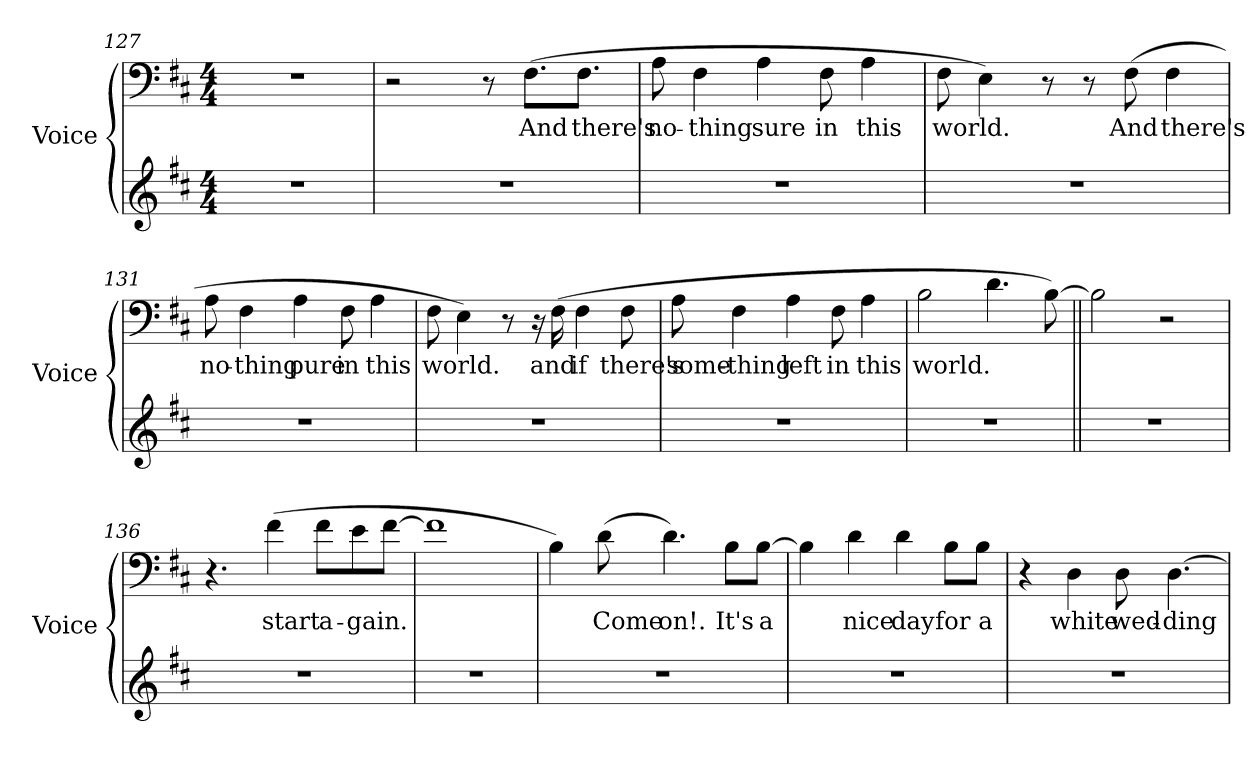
**kern	**kern	**text
*part2	*part1	*part1
*staff2	*staff1	*staff1
*I"Voice	*I"Voice	*
*I'Voice	*I'Voice	*
*clefG2	*clefF4	*
*k[f#c#]	*k[f#c#]	*
*b:	*b:	*
*M4/4	*M4/4	*
=127	=127	=127
1r	1r	.
=128	=128	=128
1r	2r	.
.	8r	.
!	!	!LO:LY:b:color=#000000
.	(8.F#i\L	And
!	!	!LO:LY:b:color=#000000
.	8.F#i\J	there's
!!LO:LB:g=z
=129	=129	=129
!	!	!LO:LY:b:color=#000000
1r	8Ai\	no-
!	!	!LO:LY:b:color=#000000
.	4F#i\	-thing
!	!	!LO:LY:b:color=#000000
.	4Ai\	sure
!	!	!LO:LY:b:color=#000000
.	8F#i\	in
!	!	!LO:LY:b:color=#000000
.	4Ai\	this
=130	=130	=130
!	!	!LO:LY:b:color=#000000
1r	8F#i\	world.
.	4Ei\)	.
.	8r	.
.	8r	.
!	!	!LO:LY:b:color=#000000
.	(8F#i\	And
!	!	!LO:LY:b:color=#000000
.	4F#i\	there's
=131	=131	=131
!	!	!LO:LY:b:color=#000000
1r	8Ai\	no-
!	!	!LO:LY:b:color=#000000
.	4F#i\	-thing
!	!	!LO:LY:b:color=#000000
.	4Ai\	pure
!	!	!LO:LY:b:color=#000000
.	8F#i\	in
!	!	!LO:LY:b:color=#000000
.	4Ai\	this
=132	=132	=132
!	!	!LO:LY:b:color=#000000
1r	8F#i\	world.
.	4Ei\)	.
.	8r	.
.	16r	.
!	!	!LO:LY:b:color=#000000
.	(16F#i\	and
!	!	!LO:LY:b:color=#000000
.	4F#i\	if
!	!	!LO:LY:b:color=#000000
.	8F#i\	there's
!!LO:LB:g=z
=133	=133	=133
!	!	!LO:LY:b:color=#000000
1r	8Ai\	some-
!	!	!LO:LY:b:color=#000000
.	4F#i\	-thing
!	!	!LO:LY:b:color=#000000
.	4Ai\	left
!	!	!LO:LY:b:color=#000000
.	8F#i\	in
!	!	!LO:LY:b:color=#000000
.	4Ai\	this
=134	=134	=134
!	!	!LO:LY:b:color=#000000
1r	2Bi\	world.
.	4.di\	.
.	[8Bi\)	.
=135||	=135||	=135||
1r	2Bi\]	.
.	2r	.
=136	=136	=136
1r	4.r	.
!	!	!LO:LY:b:color=#000000
.	(4f#i\	start
!	!	!LO:LY:b:color=#000000
.	8f#i\L	a-
!	!	!LO:LY:b:color=#000000
.	8ei\	-gain.
.	[8f#i\J	.
=137	=137	=137
1r	1f#i]	.
!!LO:PB:g=z
=138	=138	=138
1r	4Bi\)	.
!	!	!LO:LY:b:color=#000000
.	(8di\	Come
!	!	!LO:LY:b:color=#000000
.	4.di\)	on!.
!	!	!LO:LY:b:color=#000000
.	8Bi\L	It's
!	!	!LO:LY:b:color=#000000
.	[8Bi\J	a
=139	=139	=139
1r	4Bi\]	.
!	!	!LO:LY:b:color=#000000
.	4di\	nice
!	!	!LO:LY:b:color=#000000
.	4di\	day
!	!	!LO:LY:b:color=#000000
.	8Bi\L	for
!	!	!LO:LY:b:color=#000000
.	8Bi\J	a
=140	=140	=140
1r	4r	.
!	!	!LO:LY:b:color=#000000
.	4Di\	white
!	!	!LO:LY:b:color=#000000
.	8Di\	wed-
!	!	!LO:LY:b:color=#000000
.	[4.Di\	-ding
=	=	=
*-	*-	*-
